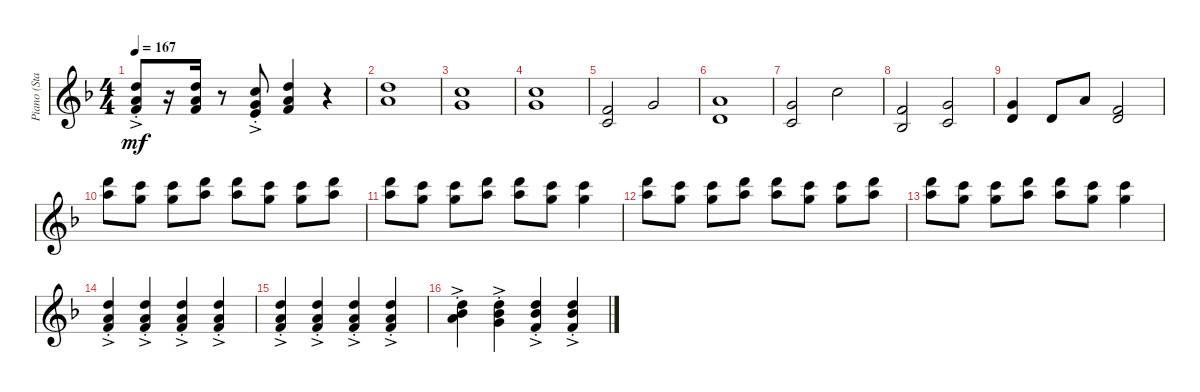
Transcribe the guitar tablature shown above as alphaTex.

\track ("Piano (Staff 1)" "Piano (Sta") {instrument acousticgrandpiano}
\staff {score}
\tuning (E4 B3 G3 D3 A2 E2 B1) {hide}
\ts (4 4)
\tempo 167
\clef g2
\ks dminor
(1.1{ac st} 10.2 19.3).8{dy mf} r.16 (10.1 10.2 10.3).16 r.8 (0.1{ac st} 8.2 17.3).8 (10.1 10.2 10.3).4 r.4 |
(10.1 10.2).1 |
(8.1 8.2).1 |
(8.1 8.2).1 |
(1.1 1.2).2 3.1.2 |
(5.1 3.2).1 |
(3.1 1.2).2 8.1.2 |
(1.1 3.3).2 (3.1 1.2).2 |
(3.1 3.2).4 3.2.8 5.1.8 (1.1 3.2).2 |
(17.1 27.2).8 (20.1 20.2).8 (15.1 25.2).8 (22.1 22.2).8 (17.1 27.2).8 (20.1 20.2).8 (15.1 25.2).8 (22.1 22.2).8 |
(17.1 27.2).8 (20.1 20.2).8 (15.1 25.2).8 (22.1 22.2).8 (17.1 27.2).8 (20.1 20.2).8 (15.1 25.2).4 |
(17.1 27.2).8 (20.1 20.2).8 (15.1 25.2).8 (22.1 22.2).8 (17.1 27.2).8 (20.1 20.2).8 (15.1 25.2).8 (22.1 22.2).8 |
(17.1 27.2).8 (20.1 20.2).8 (15.1 25.2).8 (22.1 22.2).8 (17.1 27.2).8 (20.1 20.2).8 (15.1 25.2).4 |
(10.1{ac st} 10.2{ac st} 10.3{ac st}).4 (1.1{ac st} 10.2{ac st} 19.3{ac st}).4 (10.1{ac st} 10.2{ac st} 10.3{ac st}).4 (1.1{ac st} 10.2{ac st} 19.3{ac st}).4 |
(10.1{ac st} 10.2{ac st} 10.3{ac st}).4 (1.1{ac st} 10.2{ac st} 19.3{ac st}).4 (10.1{ac st} 10.2{ac st} 10.3{ac st}).4 (1.1{ac st} 10.2{ac st} 19.3{ac st}).4 |
(5.1{ac st} 11.2{ac st} 19.3{ac st}).4 (10.1{ac st} 11.2{ac st} 12.3{ac st}).4 (6.1{ac st} 15.2{ac st} 10.3{ac st}).4 (1.1{ac st} 11.2{ac st} 19.3{ac st}).4
